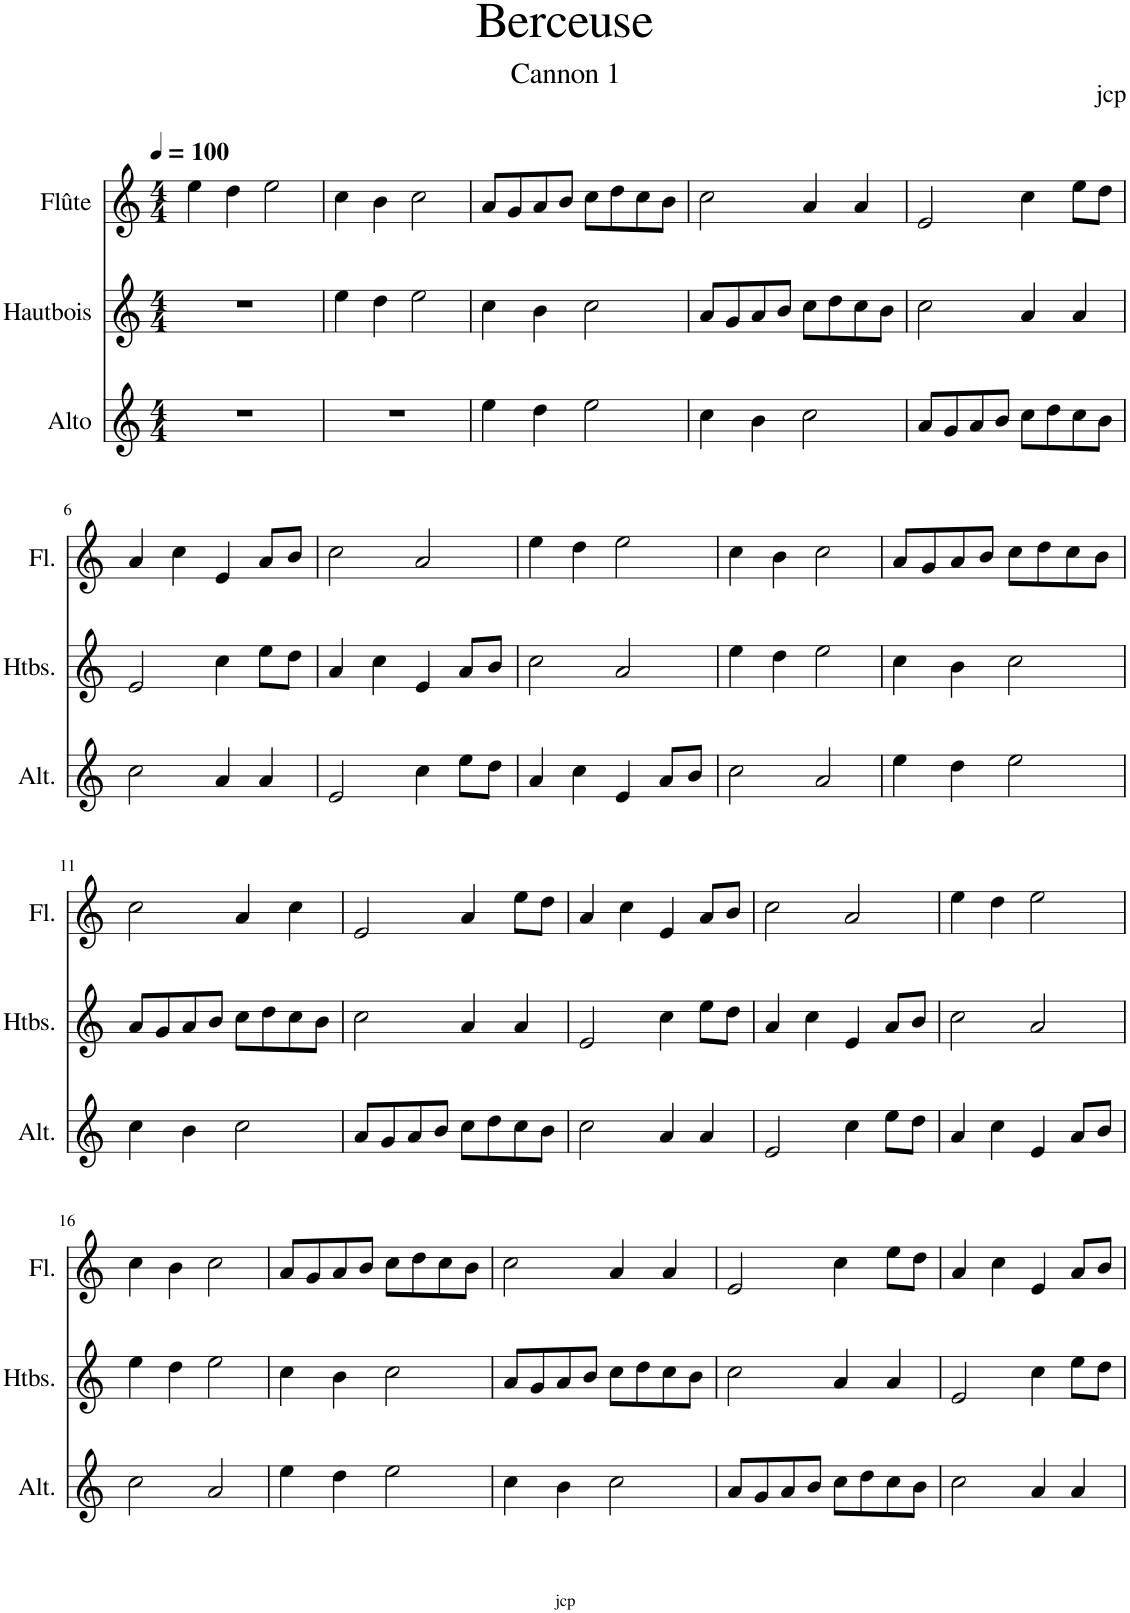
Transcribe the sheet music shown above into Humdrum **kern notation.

**kern	**kern	**kern
*part3	*part2	*part1
*staff3	*staff2	*staff1
*I"Alto	*I"Hautbois	*I"Flûte
*I'Alt.	*I'Htbs.	*I'Fl.
*clefG2	*clefG2	*clefG2
*k[]	*k[]	*k[]
*M4/4	*M4/4	*M4/4
*MM100	*MM100	*MM100
=1	=1	=1
1r	1r	4ee\
.	.	4dd\
.	.	2ee\
=2	=2	=2
1r	4ee\	4cc\
.	4dd\	4b\
.	2ee\	2cc\
=3	=3	=3
4ee\	4cc\	8a/L
.	.	8g/
4dd\	4b\	8a/
.	.	8b/J
2ee\	2cc\	8cc\L
.	.	8dd\
.	.	8cc\
.	.	8b\J
=4	=4	=4
4cc\	8a/L	2cc\
.	8g/	.
4b\	8a/	.
.	8b/J	.
2cc\	8cc\L	4a/
.	8dd\	.
.	8cc\	4a/
.	8b\J	.
=5	=5	=5
8a/L	2cc\	2e/
8g/	.	.
8a/	.	.
8b/J	.	.
8cc\L	4a/	4cc\
8dd\	.	.
8cc\	4a/	8ee\L
8b\J	.	8dd\J
!!LO:LB:g=z
=6	=6	=6
2cc\	2e/	4a/
.	.	4cc\
4a/	4cc\	4e/
4a/	8ee\L	8a/L
.	8dd\J	8b/J
=7	=7	=7
2e/	4a/	2cc\
.	4cc\	.
4cc\	4e/	2a/
8ee\L	8a/L	.
8dd\J	8b/J	.
=8	=8	=8
4a/	2cc\	4ee\
4cc\	.	4dd\
4e/	2a/	2ee\
8a/L	.	.
8b/J	.	.
=9	=9	=9
2cc\	4ee\	4cc\
.	4dd\	4b\
2a/	2ee\	2cc\
=10	=10	=10
4ee\	4cc\	8a/L
.	.	8g/
4dd\	4b\	8a/
.	.	8b/J
2ee\	2cc\	8cc\L
.	.	8dd\
.	.	8cc\
.	.	8b\J
!!LO:LB:g=z
=11	=11	=11
4cc\	8a/L	2cc\
.	8g/	.
4b\	8a/	.
.	8b/J	.
2cc\	8cc\L	4a/
.	8dd\	.
.	8cc\	4cc\
.	8b\J	.
=12	=12	=12
8a/L	2cc\	2e/
8g/	.	.
8a/	.	.
8b/J	.	.
8cc\L	4a/	4a/
8dd\	.	.
8cc\	4a/	8ee\L
8b\J	.	8dd\J
=13	=13	=13
2cc\	2e/	4a/
.	.	4cc\
4a/	4cc\	4e/
4a/	8ee\L	8a/L
.	8dd\J	8b/J
=14	=14	=14
2e/	4a/	2cc\
.	4cc\	.
4cc\	4e/	2a/
8ee\L	8a/L	.
8dd\J	8b/J	.
=15	=15	=15
4a/	2cc\	4ee\
4cc\	.	4dd\
4e/	2a/	2ee\
8a/L	.	.
8b/J	.	.
!!LO:LB:g=z
=16	=16	=16
2cc\	4ee\	4cc\
.	4dd\	4b\
2a/	2ee\	2cc\
=17	=17	=17
4ee\	4cc\	8a/L
.	.	8g/
4dd\	4b\	8a/
.	.	8b/J
2ee\	2cc\	8cc\L
.	.	8dd\
.	.	8cc\
.	.	8b\J
=18	=18	=18
4cc\	8a/L	2cc\
.	8g/	.
4b\	8a/	.
.	8b/J	.
2cc\	8cc\L	4a/
.	8dd\	.
.	8cc\	4a/
.	8b\J	.
=19	=19	=19
8a/L	2cc\	2e/
8g/	.	.
8a/	.	.
8b/J	.	.
8cc\L	4a/	4cc\
8dd\	.	.
8cc\	4a/	8ee\L
8b\J	.	8dd\J
=20	=20	=20
2cc\	2e/	4a/
.	.	4cc\
4a/	4cc\	4e/
4a/	8ee\L	8a/L
.	8dd\J	8b/J
=	=	=
*-	*-	*-
